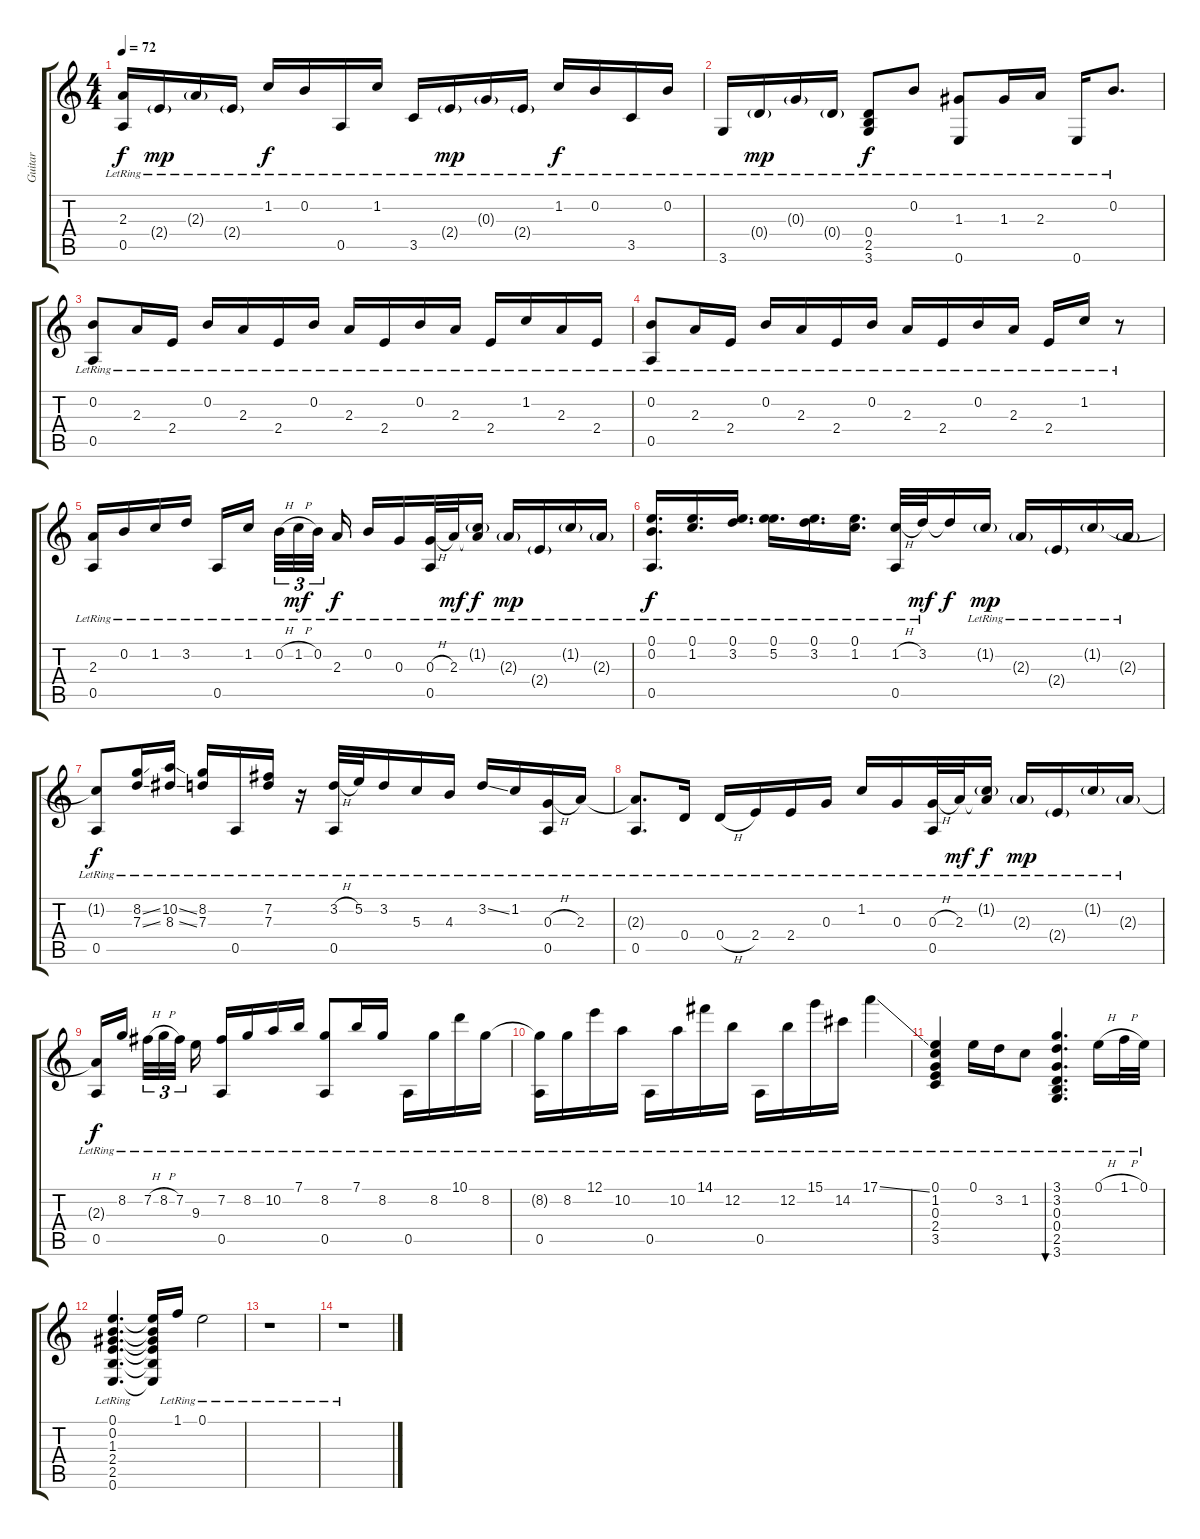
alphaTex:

\track ("Guitar" "Guitar") {instrument acousticguitarsteel}
\staff {score tabs}
\tuning (E4 B3 G3 D3 A2 E2) {hide}
\ts (4 4)
\tempo 72
\clef g2
\ks c
(2.3{lr} 0.5{lr}).16{dy f} 2.4{g lr}.16{dy mp} 2.3{g lr}.16 2.4{g lr}.16 1.2{lr}.16{dy f} 0.2{lr}.16 0.5{lr}.16 1.2{lr}.16 3.5{lr}.16 2.4{g lr}.16{dy mp} 0.3{g lr}.16 2.4{g lr}.16 1.2{lr}.16{dy f} 0.2{lr}.16 3.5{lr}.16 0.2{lr}.16 |
3.6{lr}.16 0.4{g lr}.16{dy mp} 0.3{g lr}.16 0.4{g lr}.16 (0.4{lr} 2.5{lr} 3.6{lr}).8{dy f} 0.2{lr}.8 (1.3{lr} 0.6{lr}).8 1.3{lr}.16 2.3{lr}.16 0.6{lr}.16 0.2{lr}.8{d} |
(0.2{lr} 0.5{lr}).8 2.3{lr}.16 2.4{lr}.16 0.2{lr}.16 2.3{lr}.16 2.4{lr}.16 0.2{lr}.16 2.3{lr}.16 2.4{lr}.16 0.2{lr}.16 2.3{lr}.16 2.4{lr}.16 1.2{lr}.16 2.3{lr}.16 2.4{lr}.16 |
(0.2{lr} 0.5{lr}).8 2.3{lr}.16 2.4{lr}.16 0.2{lr}.16 2.3{lr}.16 2.4{lr}.16 0.2{lr}.16 2.3{lr}.16 2.4{lr}.16 0.2{lr}.16 2.3{lr}.16 2.4{lr}.16 1.2{lr}.16 r.8 |
(2.3{lr} 0.5{lr}).16 0.2{lr}.16 1.2{lr}.16 3.2{lr}.16 0.5{lr}.16 1.2{lr}.16 0.2{h lr}.32{tu (3 2)} 1.2{h lr}.32{tu (3 2) dy mf} 0.2{lr}.32{tu (3 2)} 2.3{lr}.16{dy f} 0.2{lr}.16 0.3{lr}.16 (0.3{h lr} 0.5{lr}).32 2.3{lr}.32{dy mf} (1.2{g lr} 2.3{t}).16{dy f} 2.3{g lr}.16{dy mp} 2.4{g lr}.16 1.2{g lr}.16 2.3{g lr}.16 |
(0.1{lr} 0.2{lr} 0.5{lr}).16{d dy f} (0.1{lr} 1.2{lr}).16{d} (0.1{lr} 3.2{lr}).16{d} (0.1{lr} 5.2{lr}).16{d} (0.1{lr} 3.2{lr}).16{d} (0.1{lr} 1.2{lr}).16{d} (1.2{h lr} 0.5{lr}).32 3.2{lr}.32{dy mf} 3.2{t}.16{dy f} 1.2{g lr}.16{dy mp} 2.3{g lr}.16 2.4{g lr}.16 1.2{g lr}.16 2.3{g lr}.16 |
(1.2{t} 0.5{lr}).8{dy f} (8.2{ss lr} 7.3{ss lr}).16 (10.2{ss lr} 8.3{ss lr}).16 (8.2{lr} 7.3{lr}).16 0.5{lr}.16 (7.2{lr} 7.3{lr}).16 r.16 (3.2{h lr} 0.5{lr}).32 5.2{lr}.32 3.2{lr}.16 5.3{lr}.16 4.3{lr}.16 3.2{ss lr}.16 1.2{lr}.16 (0.3{h lr} 0.5{lr}).16 2.3{lr}.16 |
(2.3{t} 0.5{lr}).8{d} 0.4{lr}.16 0.4{h lr}.16 2.4{lr}.16 2.4{lr}.16 0.3{lr}.16 1.2{lr}.16 0.3{lr}.16 (0.3{h lr} 0.5{lr}).32 2.3{lr}.32{dy mf} (1.2{g lr} 2.3{t}).16{dy f} 2.3{g lr}.16{dy mp} 2.4{g lr}.16 1.2{g lr}.16 2.3{g lr}.16 |
(2.3{t} 0.5{lr}).16{dy f} 8.2{lr}.16 7.2{h lr}.32{tu (3 2)} 8.2{h lr}.32{tu (3 2)} 7.2{lr}.32{tu (3 2)} 9.3{lr}.16 (7.2{lr} 0.5{lr}).16 8.2{lr}.16 10.2{lr}.16 7.1{lr}.16 (8.2{lr} 0.5{lr}).8 7.1{lr}.16 8.2{lr}.16 0.5{lr}.16 8.2{lr}.16 10.1{lr}.16 8.2{lr}.16 |
(8.2{t} 0.5{lr}).16 8.2{lr}.16 12.1{lr}.16 10.2{lr}.16 0.5{lr}.16 10.2{lr}.16 14.1{lr}.16 12.2{lr}.16 0.5{lr}.16 12.2{lr}.16 15.1{lr}.16 14.2{lr}.16 17.1{ss lr}.4 |
(0.1{lr} 1.2{lr} 0.3{lr} 2.4{lr} 3.5{lr}).4 0.1{lr}.16 3.2{lr}.16 1.2{lr}.8 (3.1{lr} 3.2{lr} 0.3{lr} 0.4{lr} 2.5{lr} 3.6{lr}).4{d bu 60} 0.1{h lr}.16 1.1{h lr}.32 0.1{lr}.32 |
(0.1{lr} 0.2{lr} 1.3{lr} 2.4{lr} 2.5{lr} 0.6{lr}).4{d} (0.1{t} 0.2{t} 1.3{t} 2.4{t} 2.5{t} 0.6{t}).16 1.1{lr}.16 0.1{lr}.2 |
r.1 |
r.1
